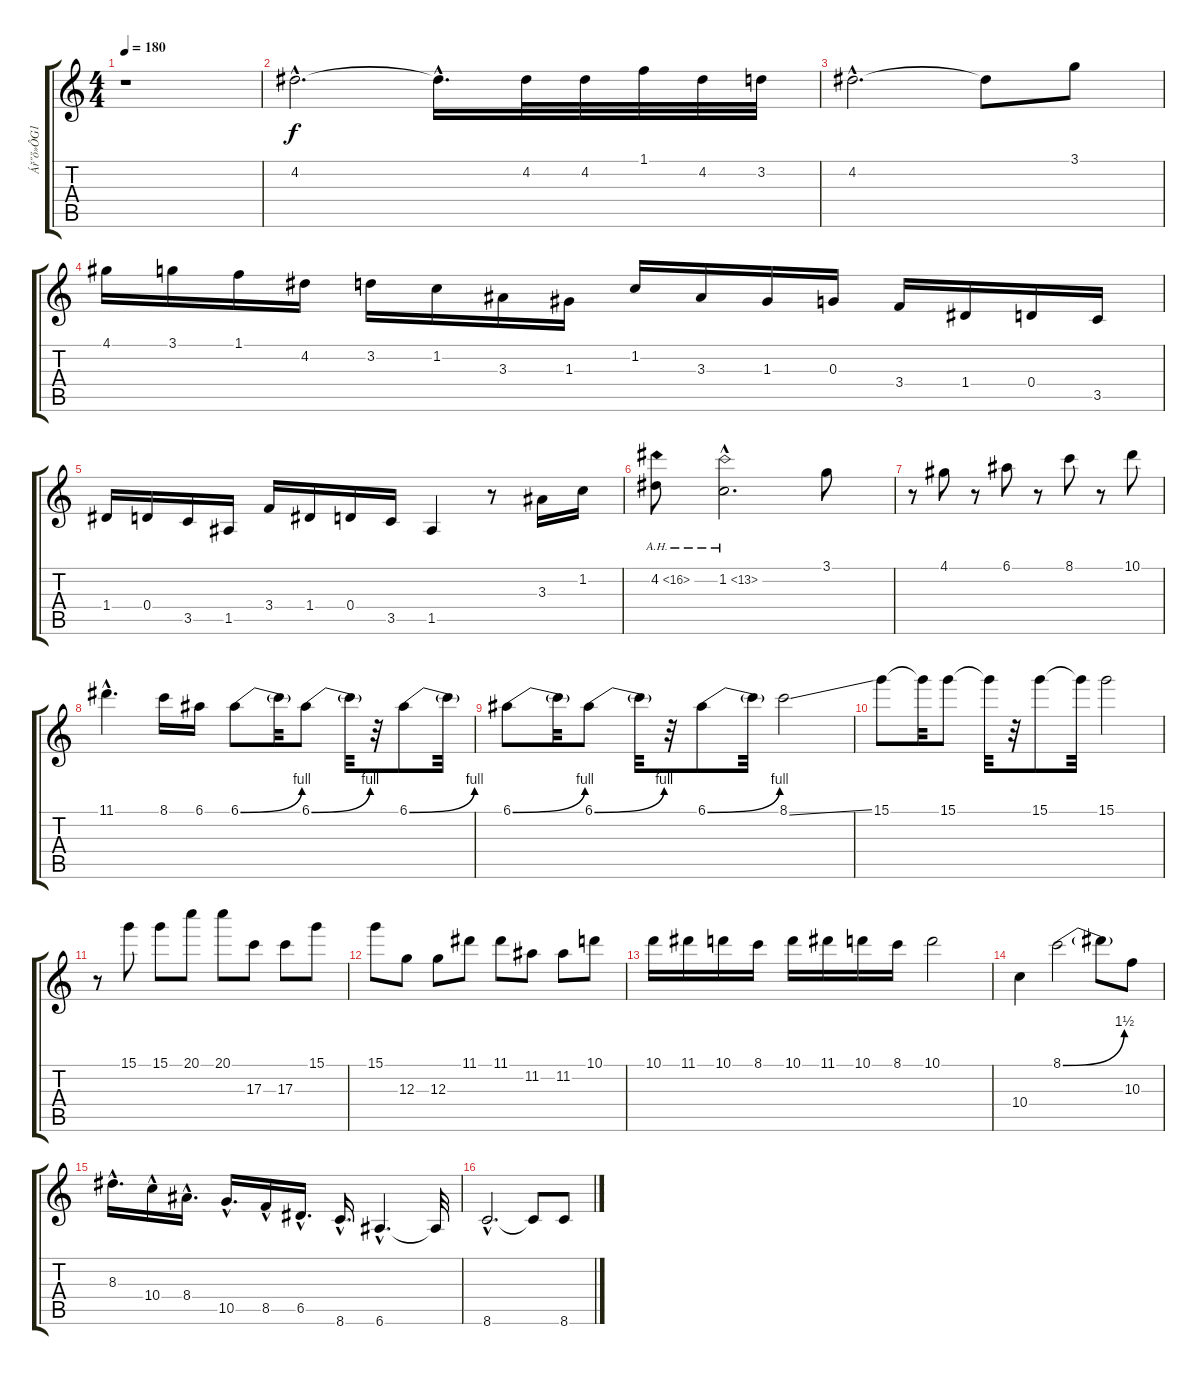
\track ("Ář˝ő»ÔG1" "Ář˝ő»ÔG1") {instrument distortionguitar}
\staff {score tabs}
\tuning (E4 B3 G3 D3 A2 E2) {hide}
\ts (4 4)
\tempo 180
\clef g2
\ks c
r.1{dy f} |
4.2{hac}.2{d instrument distortionguitar} 4.2{hac t}.16{d} 4.2.32 4.2.32 1.1.32 4.2.32 3.2.32 |
4.2{hac}.2{d} 4.2{t}.8 3.1.8 |
4.1.16 3.1.16 1.1.16 4.2.16 3.2.16 1.2.16 3.3.16 1.3.16 1.2.16 3.3.16 1.3.16 0.3.16 3.4.16 1.4.16 0.4.16 3.5.16 |
1.4.16 0.4.16 3.5.16 1.5.16 3.4.16 1.4.16 0.4.16 3.5.16 1.5.4 r.8 3.3.16 1.2.16 |
4.2{ah 12}.8 1.2{ah 12 hac}.2{d} 3.1.8 |
r.8 4.1.8 r.8 6.1.8 r.8 8.1.8 r.8 10.1.8 |
11.1{hac}.4{d} 8.1.16 6.1.16 6.1{be (bend 0 0 60 4)}.8 6.1{t}.32 6.1{be (bend 0 0 60 4)}.8 6.1{t}.32 r.32 6.1{be (bend 0 0 60 4)}.8 6.1{t}.32 |
6.1{be (bend 0 0 60 4)}.8 6.1{t}.32 6.1{be (bend 0 0 60 4)}.8 6.1{t}.32 r.32 6.1{be (bend 0 0 60 4)}.8 6.1{t}.32 8.1{ss}.2 |
15.1.8 15.1{t}.32 15.1.8 15.1{t}.32 r.32 15.1.8 15.1{t}.32 15.1.2 |
r.8 15.1.8 15.1.8 20.1.8 20.1.8 17.3.8 17.3.8 15.1.8 |
15.1.8 12.3.8 12.3.8 11.1.8 11.1.8 11.2.8 11.2.8 10.1.8 |
10.1.16 11.1.16 10.1.16 8.1.16 10.1.16 11.1.16 10.1.16 8.1.16 10.1.2 |
10.4.4 8.1{be (bend 0 0 60 6)}.2 8.1{t}.8 10.3.8 |
8.3{hac}.16{d} 10.4{hac}.16 8.4{hac}.16{d} 10.5{hac}.16{d} 8.5{hac}.16 6.5{hac}.16{d} 8.6{hac}.16{d} 6.6{hac}.4{d} 6.6{t}.32 |
8.6{hac}.2{d} 8.6{t}.8 8.6.8
